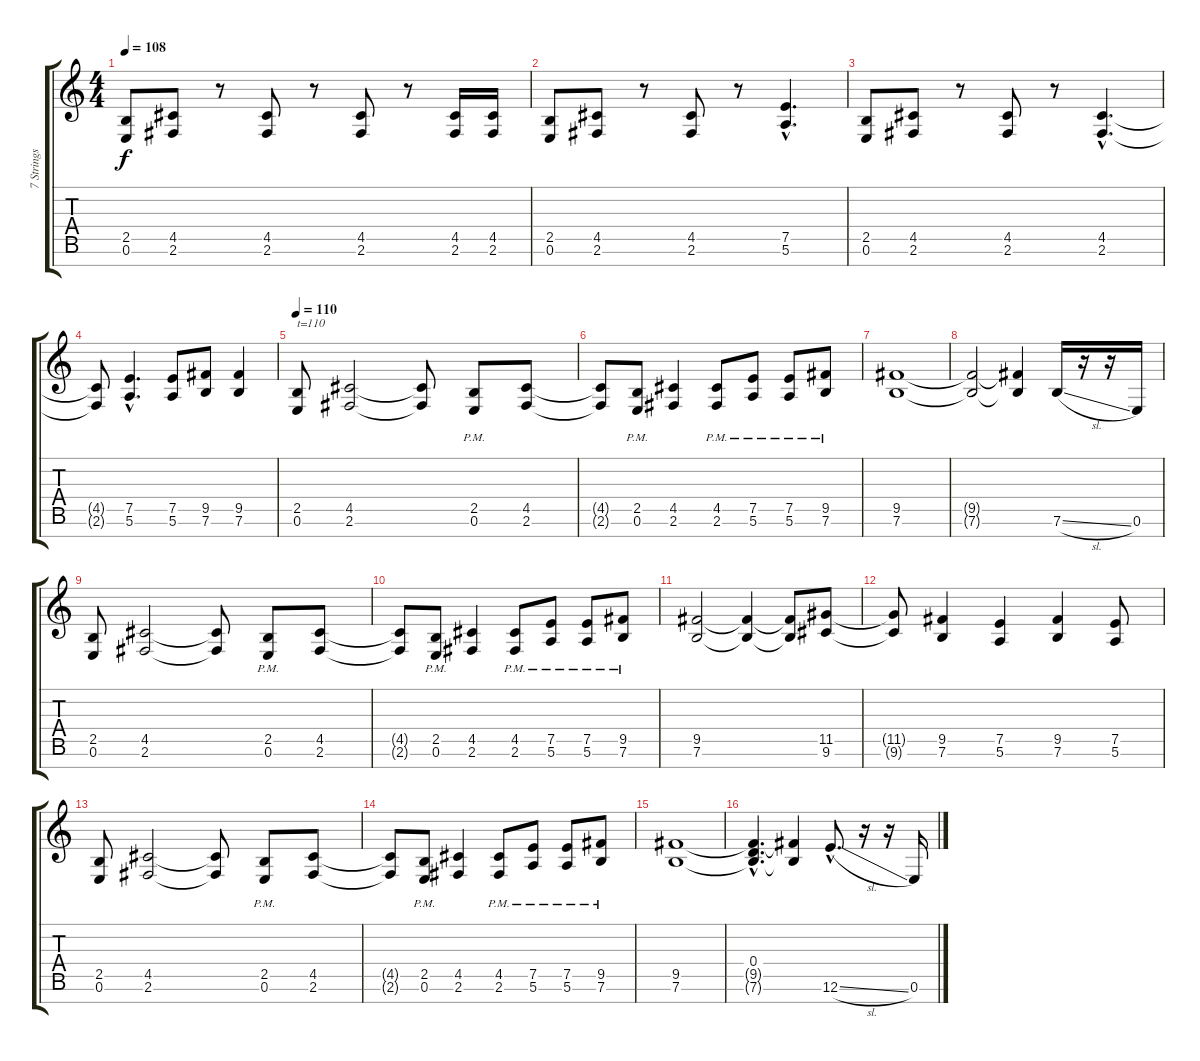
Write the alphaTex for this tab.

\track ("7 Strings Guitar" "7 Strings ") {instrument distortionguitar}
\staff {score tabs}
\tuning (E4 B3 G3 D3 A2 E2 B1) {hide}
\ts (4 4)
\tempo 108
\clef g2
\ks c
(2.5 0.6).8{dy f} (4.5 2.6).8 r.8 (4.5 2.6).8 r.8 (4.5 2.6).8 r.8 (4.5 2.6).16 (4.5 2.6).16 |
(2.5 0.6).8 (4.5 2.6).8 r.8 (4.5 2.6).8 r.8 (7.5{hac} 5.6{hac}).4{d} |
(2.5 0.6).8 (4.5 2.6).8 r.8 (4.5 2.6).8 r.8 (4.5{hac} 2.6{hac}).4{d} |
(4.5{t} 2.6{t}).8 (7.5{hac} 5.6{hac}).4{d} (7.5 5.6).8 (9.5 7.6).8 (9.5 7.6).4 |
\tempo 110
(2.5 0.6).8{txt "t=110"} (4.5 2.6).2 (4.5{t} 2.6{t}).8 (2.5{pm} 0.6{pm}).8 (4.5 2.6).8 |
(4.5{t} 2.6{t}).8 (2.5{pm} 0.6{pm}).8 (4.5 2.6).4 (4.5{pm} 2.6{pm}).8 (7.5{pm} 5.6{pm}).8 (7.5{pm} 5.6{pm}).8 (9.5{pm} 7.6{pm}).8 |
(9.5 7.6).1 |
(9.5{t} 7.6{t}).2 (9.5{t} 7.6{t}).4 7.6{sl}.16 r.16 r.16 0.6.16 |
(2.5 0.6).8 (4.5 2.6).2 (4.5{t} 2.6{t}).8 (2.5{pm} 0.6{pm}).8 (4.5 2.6).8 |
(4.5{t} 2.6{t}).8 (2.5{pm} 0.6{pm}).8 (4.5 2.6).4 (4.5{pm} 2.6{pm}).8 (7.5{pm} 5.6{pm}).8 (7.5{pm} 5.6{pm}).8 (9.5{pm} 7.6{pm}).8 |
(9.5 7.6).2 (9.5{t} 7.6{t}).4 (9.5{t} 7.6{t}).8 (11.5 9.6).8 |
(11.5{t} 9.6{t}).8 (9.5 7.6).4 (7.5 5.6).4 (9.5 7.6).4 (7.5 5.6).8 |
(2.5 0.6).8 (4.5 2.6).2 (4.5{t} 2.6{t}).8 (2.5{pm} 0.6{pm}).8 (4.5 2.6).8 |
(4.5{t} 2.6{t}).8 (2.5{pm} 0.6{pm}).8 (4.5 2.6).4 (4.5{pm} 2.6{pm}).8 (7.5{pm} 5.6{pm}).8 (7.5{pm} 5.6{pm}).8 (9.5{pm} 7.6{pm}).8 |
(9.5 7.6).1 |
(0.4{hac} 9.5{hac t} 7.6{hac t}).4{d} (9.5{t} 7.6{t}).4 12.6{sl hac}.8{d} r.16 r.16 0.6.16
